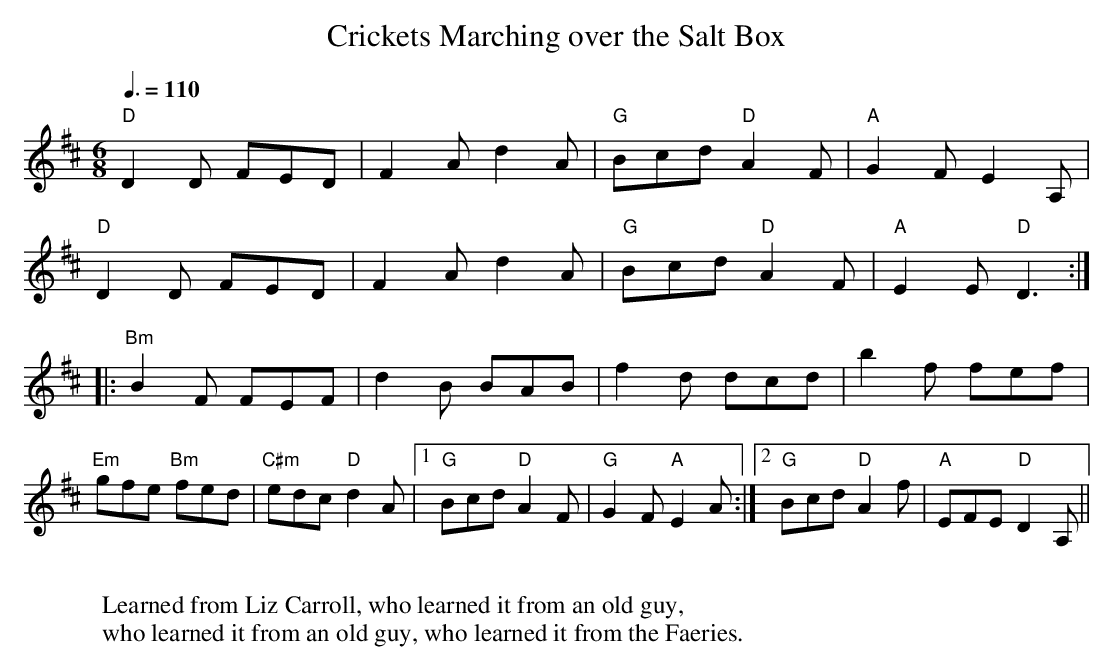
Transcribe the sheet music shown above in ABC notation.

X:1
T: Crickets Marching over the Salt Box
M:6/8
L:1/8
Q:3/8=110
K:D
"D" D2D FED | F2A d2A | "G" Bcd "D" A2F | "A" G2F E2A, |
"D" D2D FED | F2A d2A | "G" Bcd "D" A2F | "A" E2E "D" D3 :|
|:"Bm" B2F FEF | d2B BAB | f2d dcd | b2f fef |
"Em" gfe "Bm" fed | "C#m"edc "D" d2A |1 "G"Bcd "D"A2F |"G" G2F "A" E2A :|2 "G"Bcd "D"A2f |"A" EFE "D"D2A, ||
W:
W:Learned from Liz Carroll, who learned it from an old guy,
W:who learned it from an old guy, who learned it from the Faeries.
